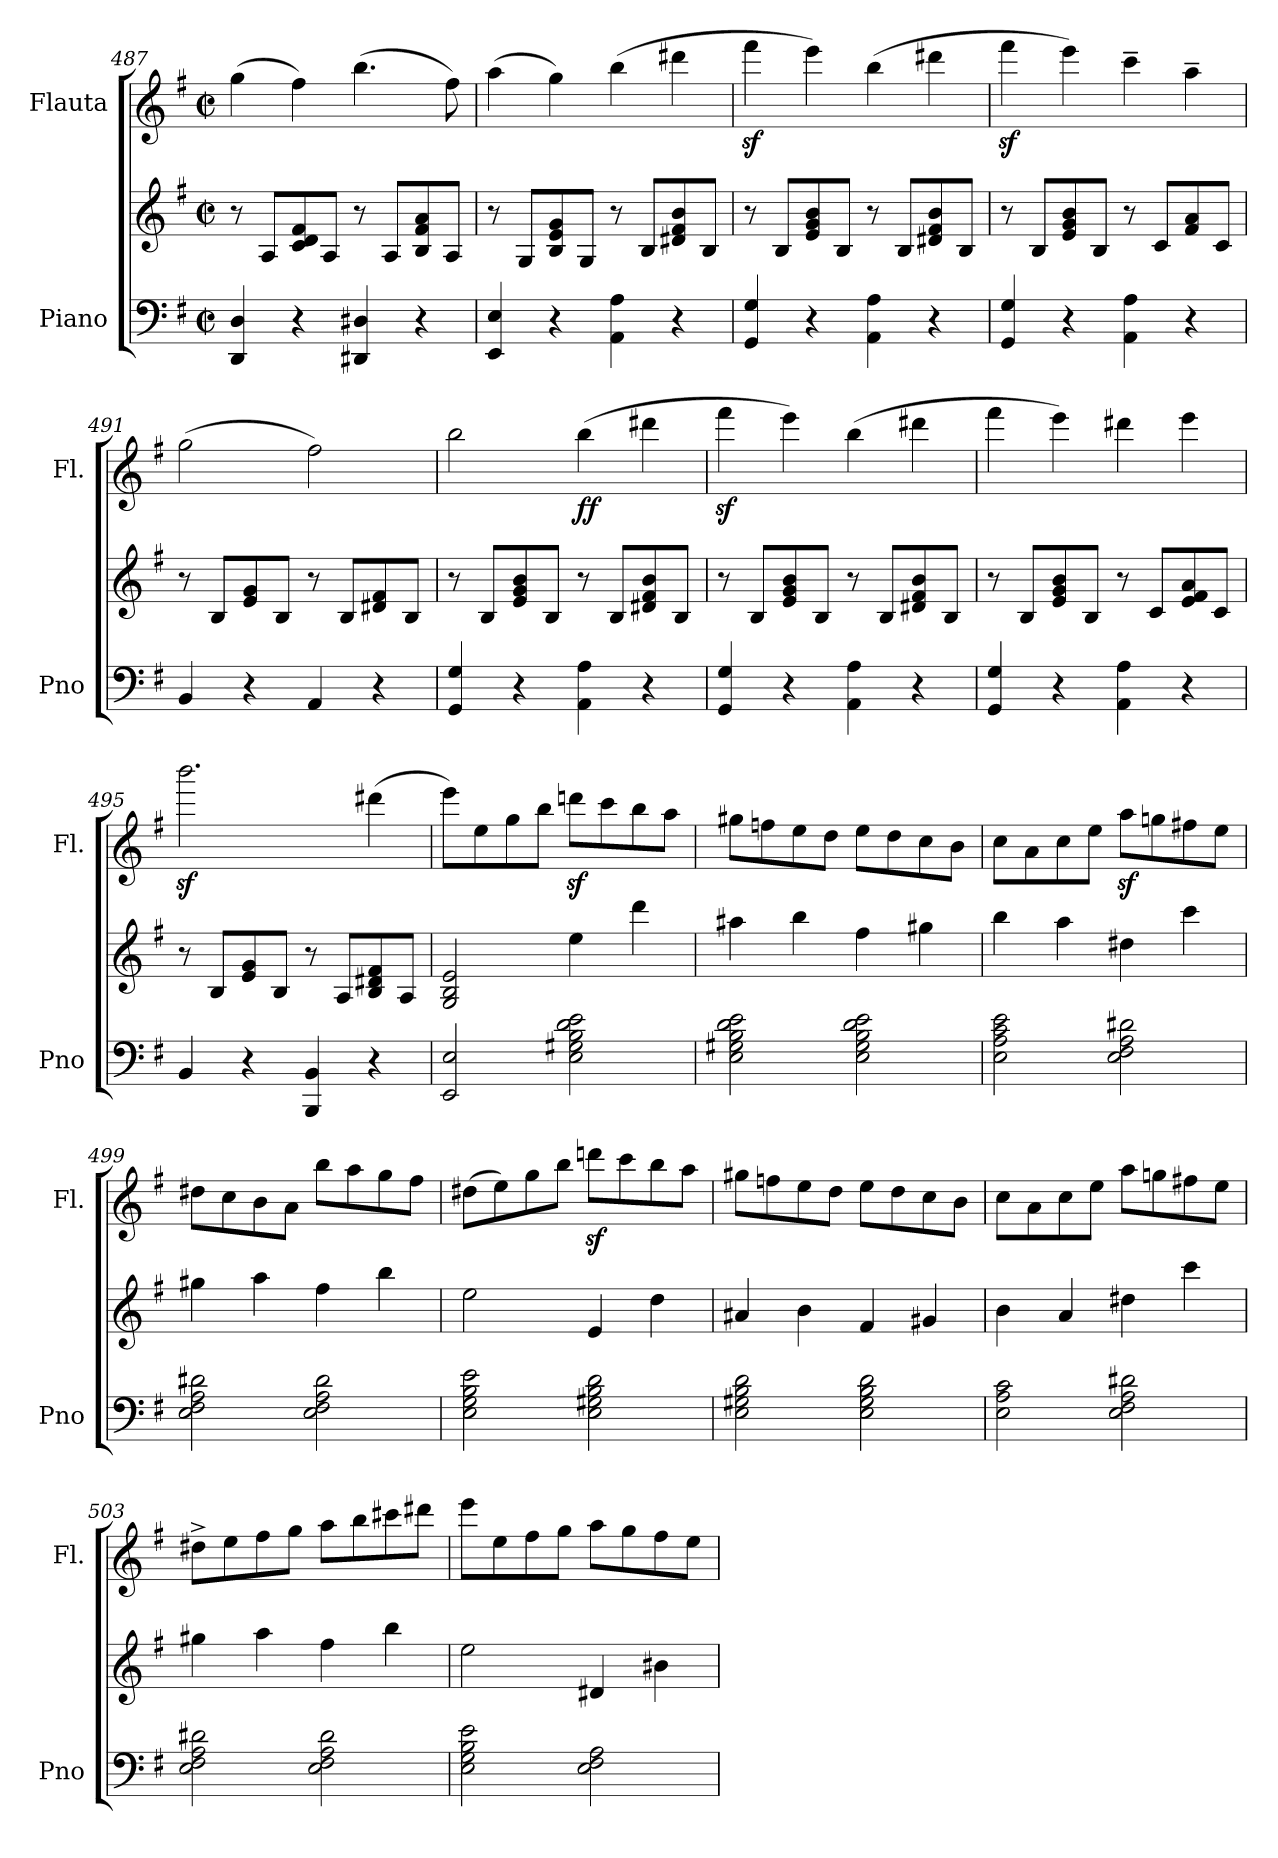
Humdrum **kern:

**kern	**kern	**kern	**dynam
*part2	*part2	*part1	*part1
*staff3	*staff2	*staff1	*staff1
*I"Piano	*	*I"Flauta	*
*I'Pno	*	*I'Fl.	*
!!LO:PB:g=z
*clefF4	*clefG2	*clefG2	*
*k[f#]	*k[f#]	*k[f#]	*
*M2/2	*M2/2	*M2/2	*
*met(c|)	*met(c|)	*met(c|)	*
=487	=487	=487	=487
4DD/ 4D/	8r	(4gg\	.
.	8A/L	.	.
4r	8c/ 8d/ 8f#/	4ff#\)	.
.	8A/J	.	.
4DD#X/ 4D#X/	8r	(4.bb\	.
.	8A/L	.	.
4r	8B/ 8f#/ 8a/	.	.
.	8A/J	8ff#\)	.
=488	=488	=488	=488
4EE/ 4E/	8r	(4aa\	.
.	8G/L	.	.
4r	8B/ 8e/ 8g/	4gg\)	.
.	8G/J	.	.
4AA\ 4A\	8r	(4bb\	.
.	8B/L	.	.
4r	8d#X/ 8f#/ 8b/	4ddd#X\	.
.	8B/J	.	.
=489	=489	=489	=489
4GG/ 4G/	8r	4fff#z<\	.
.	8B/L	.	.
4r	8e/ 8g/ 8b/	4eee\)	.
.	8B/J	.	.
4AA\ 4A\	8r	(4bb\	.
.	8B/L	.	.
4r	8d#X/ 8f#/ 8b/	4ddd#X\	.
.	8B/J	.	.
=490	=490	=490	=490
4GG/ 4G/	8r	4fff#z<\	.
.	8B/L	.	.
4r	8e/ 8g/ 8b/	4eee\)	.
.	8B/J	.	.
4AA\ 4A\	8r	4ccc~\	.
.	8c/L	.	.
4r	8f#/ 8a/	4aa~\	.
.	8c/J	.	.
!!LO:LB:g=z
=491	=491	=491	=491
4BB/	8r	(2gg\	.
.	8B/L	.	.
4r	8e/ 8g/	.	.
.	8B/J	.	.
4AA/	8r	2ff#\)	.
.	8B/L	.	.
4r	8d#X/ 8f#/	.	.
.	8B/J	.	.
=492	=492	=492	=492
4GG/ 4G/	8r	2bb\	.
.	8B/L	.	.
4r	8e/ 8g/ 8b/	.	.
.	8B/J	.	.
!	!	!	!LO:DY:b
4AA\ 4A\	8r	(4bb\	ff
.	8B/L	.	.
4r	8d#X/ 8f#/ 8b/	4ddd#X\	.
.	8B/J	.	.
=493	=493	=493	=493
4GG/ 4G/	8r	4fff#z<\	.
.	8B/L	.	.
4r	8e/ 8g/ 8b/	4eee\)	.
.	8B/J	.	.
4AA\ 4A\	8r	(4bb\	.
.	8B/L	.	.
4r	8d#X/ 8f#/ 8b/	4ddd#X\	.
.	8B/J	.	.
=494	=494	=494	=494
4GG/ 4G/	8r	4fff#\	.
.	8B/L	.	.
4r	8e/ 8g/ 8b/	4eee\)	.
.	8B/J	.	.
4AA\ 4A\	8r	4ddd#X\	.
.	8c/L	.	.
4r	8e/ 8f#/ 8a/	4eee\	.
.	8c/J	.	.
!!LO:LB:g=z
=495	=495	=495	=495
*	*	*MM290	*
4BB/	8r	2.bbbz<\	.
.	8B/L	.	.
4r	8e/ 8g/	.	.
.	8B/J	.	.
4BBB/ 4BB/	8r	.	.
.	8A/L	.	.
4r	8B/ 8d#X/ 8f#/	(4ddd#X\	.
.	8A/J	.	.
=496	=496	=496	=496
*	*	*MM300	*
2EE/ 2E/	2G/ 2B/ 2e/	8eee\L)	.
.	.	8ee\	.
.	.	8gg\	.
.	.	8bb\J	.
2E\ 2G#X\ 2B\ 2d\ 2e\	4ee\	8dddnz<\L	.
.	.	8ccc\	.
.	4ddd\	8bb\	.
.	.	8aa\J	.
=497	=497	=497	=497
2E\ 2G#X\ 2B\ 2d\ 2e\	4aa#X\	8gg#X\L	.
.	.	8ffn\	.
.	4bb\	8ee\	.
.	.	8dd\J	.
2E\ 2G#\ 2B\ 2d\ 2e\	4ff#\	8ee\L	.
.	.	8dd\	.
.	4gg#X\	8cc\	.
.	.	8b\J	.
=498	=498	=498	=498
2E\ 2A\ 2c\ 2e\	4bb\	8cc\L	.
.	.	8a\	.
.	4aa\	8cc\	.
.	.	8ee\J	.
2E\ 2F#\ 2A\ 2d#X\	4dd#X\	8aaz<\L	.
.	.	8ggn\	.
.	4ccc\	8ff#X\	.
.	.	8ee\J	.
!!LO:LB:g=z
=499	=499	=499	=499
2E\ 2F#\ 2A\ 2d#X\	4gg#X\	8dd#X\L	.
.	.	8cc\	.
.	4aa\	8b\	.
.	.	8a\J	.
2E\ 2F#\ 2A\ 2d#\	4ff#\	8bb\L	.
.	.	8aa\	.
.	4bb\	8gg\	.
.	.	8ff#\J	.
=500	=500	=500	=500
2E\ 2G\ 2B\ 2e\	2ee\	(8dd#X\L	.
.	.	8ee\)	.
.	.	8gg\	.
.	.	8bb\J	.
2E\ 2G#X\ 2B\ 2d\	4e/	8dddnz<\L	.
.	.	8ccc\	.
.	4dd\	8bb\	.
.	.	8aa\J	.
=501	=501	=501	=501
2E\ 2G#X\ 2B\ 2d\	4a#X/	8gg#X\L	.
.	.	8ffn\	.
.	4b\	8ee\	.
.	.	8dd\J	.
2E\ 2G#\ 2B\ 2d\	4f#/	8ee\L	.
.	.	8dd\	.
.	4g#X/	8cc\	.
.	.	8b\J	.
=502	=502	=502	=502
2E\ 2A\ 2c\	4b\	8cc\L	.
.	.	8a\	.
.	4a/	8cc\	.
.	.	8ee\J	.
2E\ 2F#\ 2A\ 2d#X\	4dd#X\	8aa\L	.
.	.	8ggn\	.
.	4ccc\	8ff#X\	.
.	.	8ee\J	.
!!LO:PB:g=z
=503	=503	=503	=503
2E\ 2F#\ 2A\ 2d#X\	4gg#X\	8dd#X^\L	.
.	.	8ee\	.
.	4aa\	8ff#\	.
.	.	8gg\J	.
2E\ 2F#\ 2A\ 2d#\	4ff#\	8aa\L	.
.	.	8bb\	.
.	4bb\	8ccc#X\	.
.	.	8ddd#X\J	.
=504	=504	=504	=504
2E\ 2G\ 2B\ 2e\	2ee\	8eee\L	.
.	.	8ee\	.
.	.	8ff#\	.
.	.	8gg\J	.
2E\ 2F#\ 2A\	4d#X/	8aa\L	.
.	.	8gg\	.
.	4b#X\	8ff#\	.
.	.	8ee\J	.
=	=	=	=
*-	*-	*-	*-
